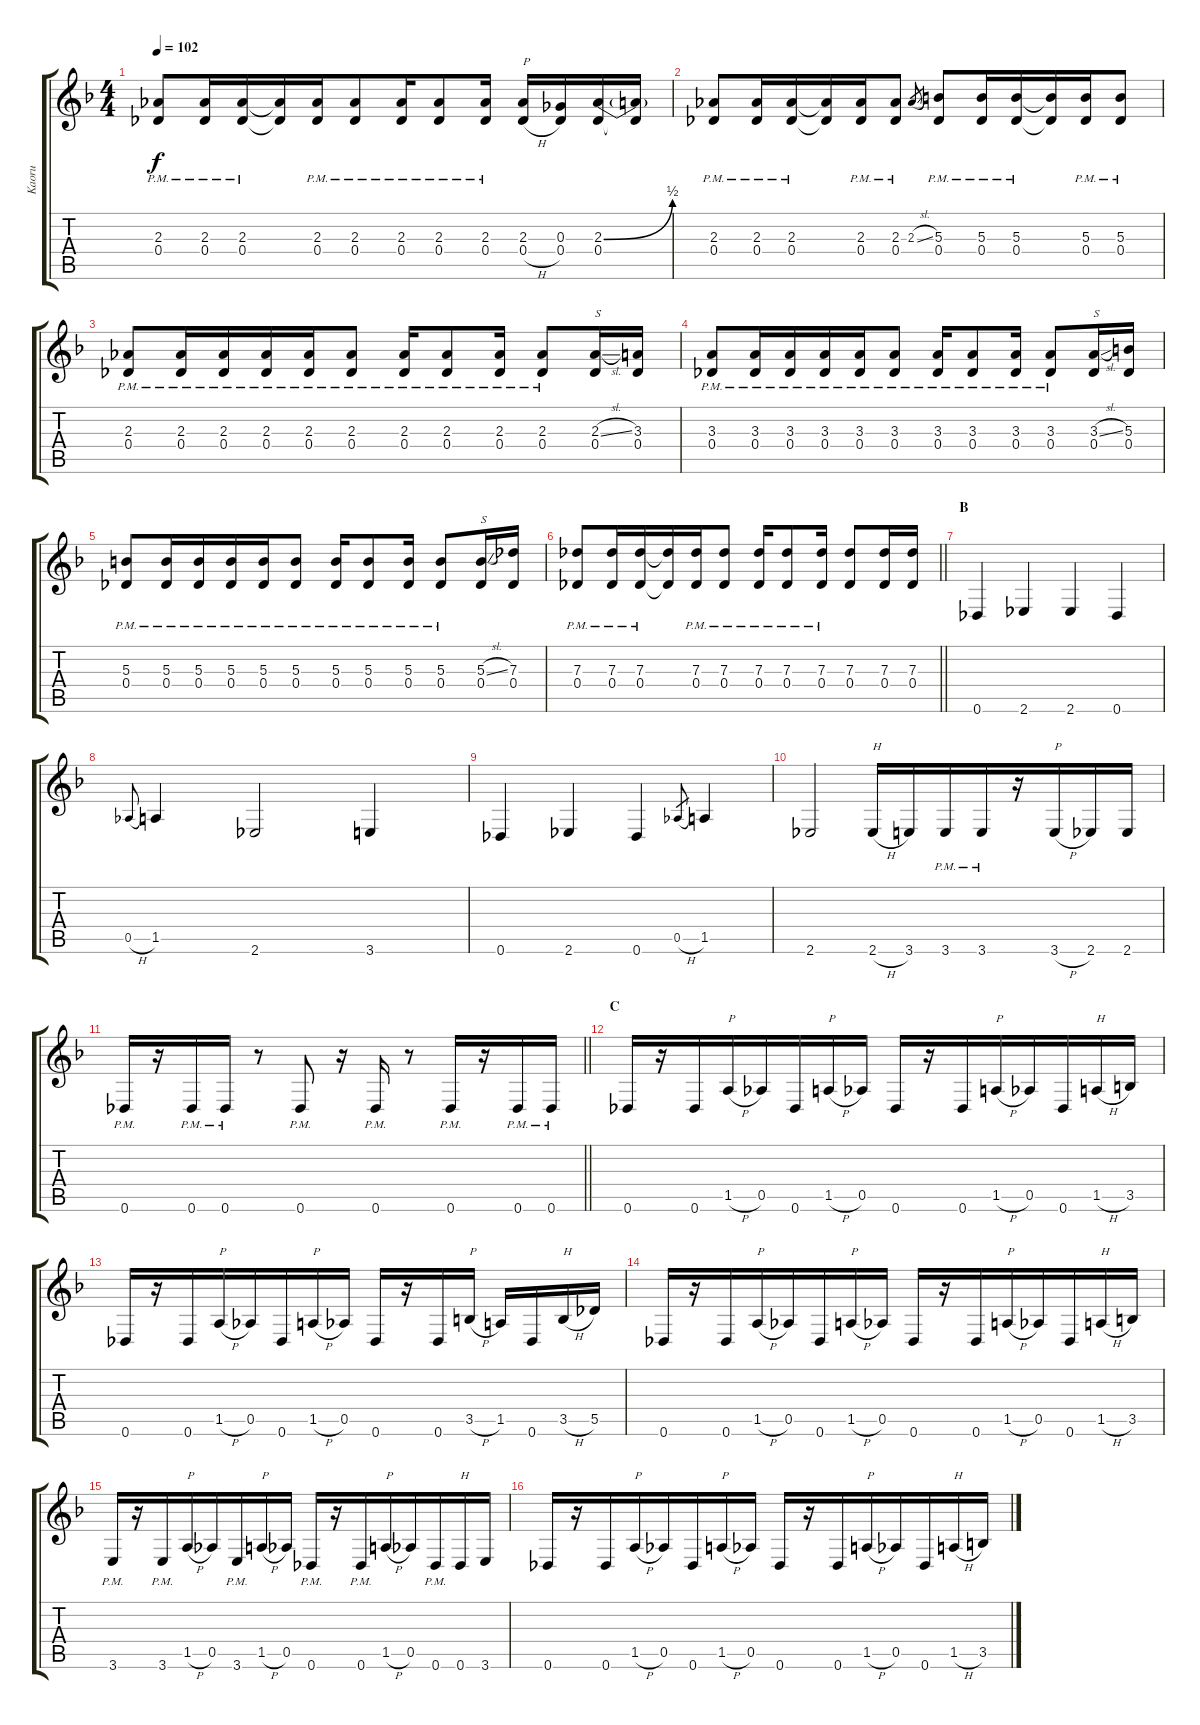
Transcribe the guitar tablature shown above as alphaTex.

\track ("Kaoru" "Kaoru") {instrument acousticguitarsteel}
\staff {score tabs}
\tuning (Eb4 Bb3 Gb3 Db3 Ab2 Db2) {hide}
\ts (4 4)
\tempo 102
\clef g2
\ks f
(2.3{pm} 0.4{pm}).8{dy f} (2.3{pm} 0.4{pm}).16{beam merge} (2.3{pm} 0.4{pm}).16{beam merge} (2.3{t} 0.4{t}).16{beam merge} (2.3{pm} 0.4{pm}).16{beam merge} (2.3{pm} 0.4{pm}).8{beam merge} (2.3{pm} 0.4{pm}).16 (2.3{pm} 0.4{pm}).8 (2.3{pm} 0.4{pm}).16 (2.3 0.4{h}).16{txt "P" beam merge} (0.3 0.4).16 (2.3{be (bend 0 0 60 2)} 0.4).16 (2.3{t} 0.4{t}).16 |
(2.3{pm} 0.4{pm}).8 (2.3{pm} 0.4{pm}).16{beam merge} (2.3{pm} 0.4{pm}).16{beam merge} (2.3{t} 0.4{t}).16{beam merge} (2.3{pm} 0.4{pm}).16{beam merge} (2.3{pm} 0.4{pm}).8 2.3{sl}.8{gr} (5.3 0.4{pm}).8 (5.3{pm} 0.4{pm}).16{beam merge} (5.3{pm} 0.4{pm}).16{beam merge} (5.3{t} 0.4{t}).16{beam merge} (5.3{pm} 0.4{pm}).16{beam merge} (5.3{pm} 0.4{pm}).8 |
(2.3{pm} 0.4{pm}).8 (2.3{pm} 0.4{pm}).16{beam merge} (2.3{pm} 0.4{pm}).16{beam merge} (2.3{pm} 0.4{pm}).16{beam merge} (2.3{pm} 0.4{pm}).16{beam merge} (2.3{pm} 0.4{pm}).8 (2.3{pm} 0.4{pm}).16{beam merge} (2.3{pm} 0.4{pm}).8 (2.3{pm} 0.4{pm}).16 (2.3{pm} 0.4{pm}).8 (2.3{sl} 0.4).16{txt "S"} (3.3 0.4).16 |
(3.3{pm} 0.4{pm}).8 (3.3{pm} 0.4{pm}).16{beam merge} (3.3{pm} 0.4{pm}).16{beam merge} (3.3{pm} 0.4{pm}).16{beam merge} (3.3{pm} 0.4{pm}).16{beam merge} (3.3{pm} 0.4{pm}).8 (3.3{pm} 0.4{pm}).16{beam merge} (3.3{pm} 0.4{pm}).8 (3.3{pm} 0.4{pm}).16 (3.3{pm} 0.4{pm}).8 (3.3{sl} 0.4).16{txt "S"} (5.3 0.4).16 |
(5.3{pm} 0.4{pm}).8 (5.3{pm} 0.4{pm}).16{beam merge} (5.3{pm} 0.4{pm}).16{beam merge} (5.3{pm} 0.4{pm}).16{beam merge} (5.3{pm} 0.4{pm}).16{beam merge} (5.3{pm} 0.4{pm}).8 (5.3{pm} 0.4{pm}).16{beam merge} (5.3{pm} 0.4{pm}).8 (5.3{pm} 0.4{pm}).16 (5.3{pm} 0.4{pm}).8 (5.3{sl} 0.4).16{txt "S"} (7.3 0.4).16 |
\barLineRight lightlight
(7.3{pm} 0.4{pm}).8 (7.3{pm} 0.4{pm}).16{beam merge} (7.3{pm} 0.4{pm}).16{beam merge} (7.3{t} 0.4{t}).16{beam merge} (7.3{pm} 0.4{pm}).16{beam merge} (7.3{pm} 0.4{pm}).8 (7.3{pm} 0.4{pm}).16{beam merge} (7.3{pm} 0.4{pm}).8 (7.3{pm} 0.4{pm}).16 (7.3 0.4).8{beam merge} (7.3 0.4).16 (7.3 0.4).16 |
\section ("" "B")
0.6.4{beam merge} 2.6.4 2.6.4 0.6.4 |
0.5{h}.8{gr onbeat} 1.5.4{beam merge} 2.6.2 3.6.4 |
0.6.4{beam merge} 2.6.4 0.6.4 0.5{h}.8{gr} 1.5.4 |
2.6.2{beam merge} 2.6{h}.16{txt "H"} 3.6.16 3.6{pm}.16{beam merge} 3.6{pm}.16{beam merge} r.16 3.6{h}.16{txt "P"} 2.6.16 2.6.16 |
\barLineRight lightlight
0.6{pm}.16 r.16 0.6{pm}.16{beam merge} 0.6{pm}.16 r.8 0.6{pm}.8 r.16{beam merge} 0.6{pm}.16 r.8 0.6{pm}.16 r.16 0.6{pm}.16 0.6{pm}.16 |
\section ("" "C")
0.6.16{beam merge} r.16 0.6.16 1.5{h}.16{txt "P" beam merge} 0.5.16 0.6.16 1.5{h}.16{txt "P"} 0.5.16 0.6.16{beam merge} r.16 0.6.16 1.5{h}.16{txt "P" beam merge} 0.5.16 0.6.16 1.5{h}.16{txt "H"} 3.5.16 |
0.6.16{beam merge} r.16 0.6.16 1.5{h}.16{txt "P" beam merge} 0.5.16 0.6.16 1.5{h}.16{txt "P"} 0.5.16 0.6.16{beam merge} r.16 0.6.16 3.5{h}.16{txt "P"} 1.5.16 0.6.16 3.5{h}.16{txt "H"} 5.5.16 |
0.6.16{beam merge} r.16 0.6.16 1.5{h}.16{txt "P" beam merge} 0.5.16 0.6.16 1.5{h}.16{txt "P"} 0.5.16 0.6.16{beam merge} r.16 0.6.16 1.5{h}.16{txt "P" beam merge} 0.5.16 0.6.16 1.5{h}.16{txt "H"} 3.5.16 |
3.6{pm}.16{beam merge} r.16 3.6{pm}.16 1.5{h}.16{txt "P" beam merge} 0.5.16 3.6{pm}.16 1.5{h}.16{txt "P"} 0.5.16 0.6{pm}.16{beam merge} r.16 0.6{pm}.16 1.5{h}.16{txt "P" beam merge} 0.5.16 0.6{pm}.16 0.6.16{txt "H"} 3.6.16 |
0.6.16{beam merge} r.16 0.6.16 1.5{h}.16{txt "P" beam merge} 0.5.16 0.6.16 1.5{h}.16{txt "P"} 0.5.16 0.6.16{beam merge} r.16 0.6.16 1.5{h}.16{txt "P" beam merge} 0.5.16 0.6.16 1.5{h}.16{txt "H"} 3.5.16
